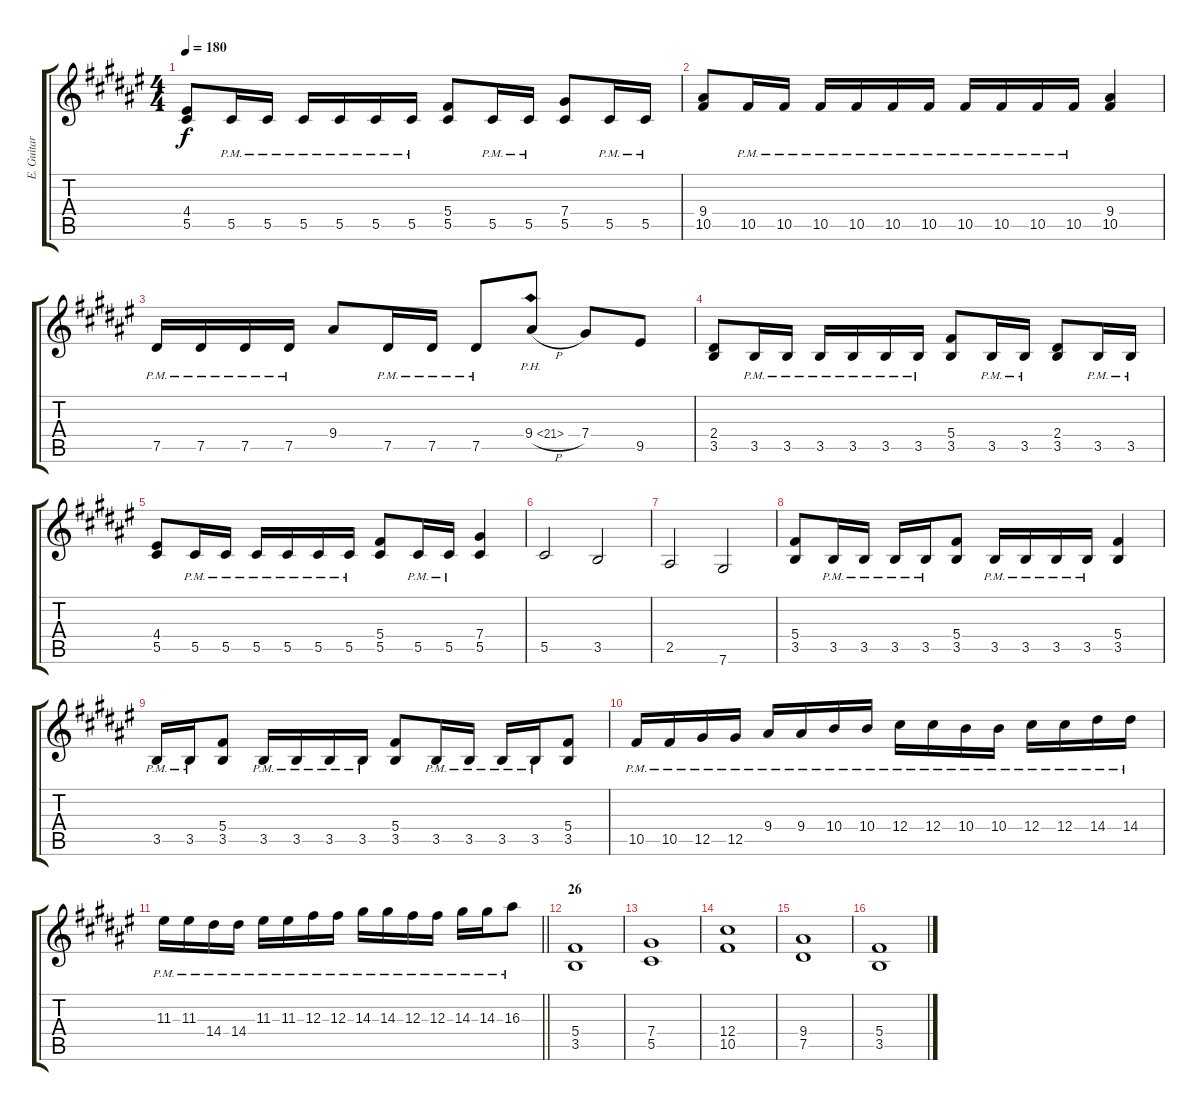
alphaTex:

\track ("E. Guitar II" "E. Guitar ") {instrument overdrivenguitar}
\staff {score tabs}
\tuning (Eb4 Bb3 Gb3 Db3 Ab2 Db2) {hide}
\ts (4 4)
\tempo 180
\clef g2
\ks f#
(4.4 5.5).8{dy f} 5.5{pm}.16 5.5{pm}.16 5.5{pm}.16 5.5{pm}.16 5.5{pm}.16 5.5{pm}.16 (5.4 5.5).8 5.5{pm}.16 5.5{pm}.16 (7.4 5.5).8 5.5{pm}.16 5.5{pm}.16 |
(9.4 10.5).8 10.5{pm}.16 10.5{pm}.16 10.5{pm}.16 10.5{pm}.16 10.5{pm}.16 10.5{pm}.16 10.5{pm}.16 10.5{pm}.16 10.5{pm}.16 10.5{pm}.16 (9.4 10.5).4 |
7.5{pm}.16 7.5{pm}.16 7.5{pm}.16 7.5{pm}.16 9.4.8 7.5{pm}.16 7.5{pm}.16 7.5{pm}.8 9.4{ph 12 h}.8 7.4.8 9.5.8 |
(2.4 3.5).8 3.5{pm}.16 3.5{pm}.16 3.5{pm}.16 3.5{pm}.16 3.5{pm}.16 3.5{pm}.16 (5.4 3.5).8 3.5{pm}.16 3.5{pm}.16 (2.4 3.5).8 3.5{pm}.16 3.5{pm}.16 |
(4.4 5.5).8 5.5{pm}.16 5.5{pm}.16 5.5{pm}.16 5.5{pm}.16 5.5{pm}.16 5.5{pm}.16 (5.4 5.5).8 5.5{pm}.16 5.5{pm}.16 (7.4 5.5).4 |
5.5.2 3.5.2 |
2.5.2 7.6.2 |
(5.4 3.5).8 3.5{pm}.16 3.5{pm}.16 3.5{pm}.16 3.5{pm}.16 (5.4 3.5).8 3.5{pm}.16 3.5{pm}.16 3.5{pm}.16 3.5{pm}.16 (5.4 3.5).4 |
3.5{pm}.16 3.5{pm}.16 (5.4 3.5).8 3.5{pm}.16 3.5{pm}.16 3.5{pm}.16 3.5{pm}.16 (5.4 3.5).8 3.5{pm}.16 3.5{pm}.16 3.5{pm}.16 3.5{pm}.16 (5.4 3.5).8 |
10.5{pm}.16 10.5{pm}.16 12.5{pm}.16 12.5{pm}.16 9.4{pm}.16 9.4{pm}.16 10.4{pm}.16 10.4{pm}.16 12.4{pm}.16 12.4{pm}.16 10.4{pm}.16 10.4{pm}.16 12.4{pm}.16 12.4{pm}.16 14.4{pm}.16 14.4{pm}.16 |
\barLineRight lightlight
11.3{pm}.16 11.3{pm}.16 14.4{pm}.16 14.4{pm}.16 11.3{pm}.16 11.3{pm}.16 12.3{pm}.16 12.3{pm}.16 14.3{pm}.16 14.3{pm}.16 12.3{pm}.16 12.3{pm}.16 14.3{pm}.16 14.3{pm}.16 16.3{pm}.8 |
\section ("" "26")
(5.4 3.5).1 |
(7.4 5.5).1 |
(12.4 10.5).1 |
(9.4 7.5).1 |
(5.4 3.5).1
